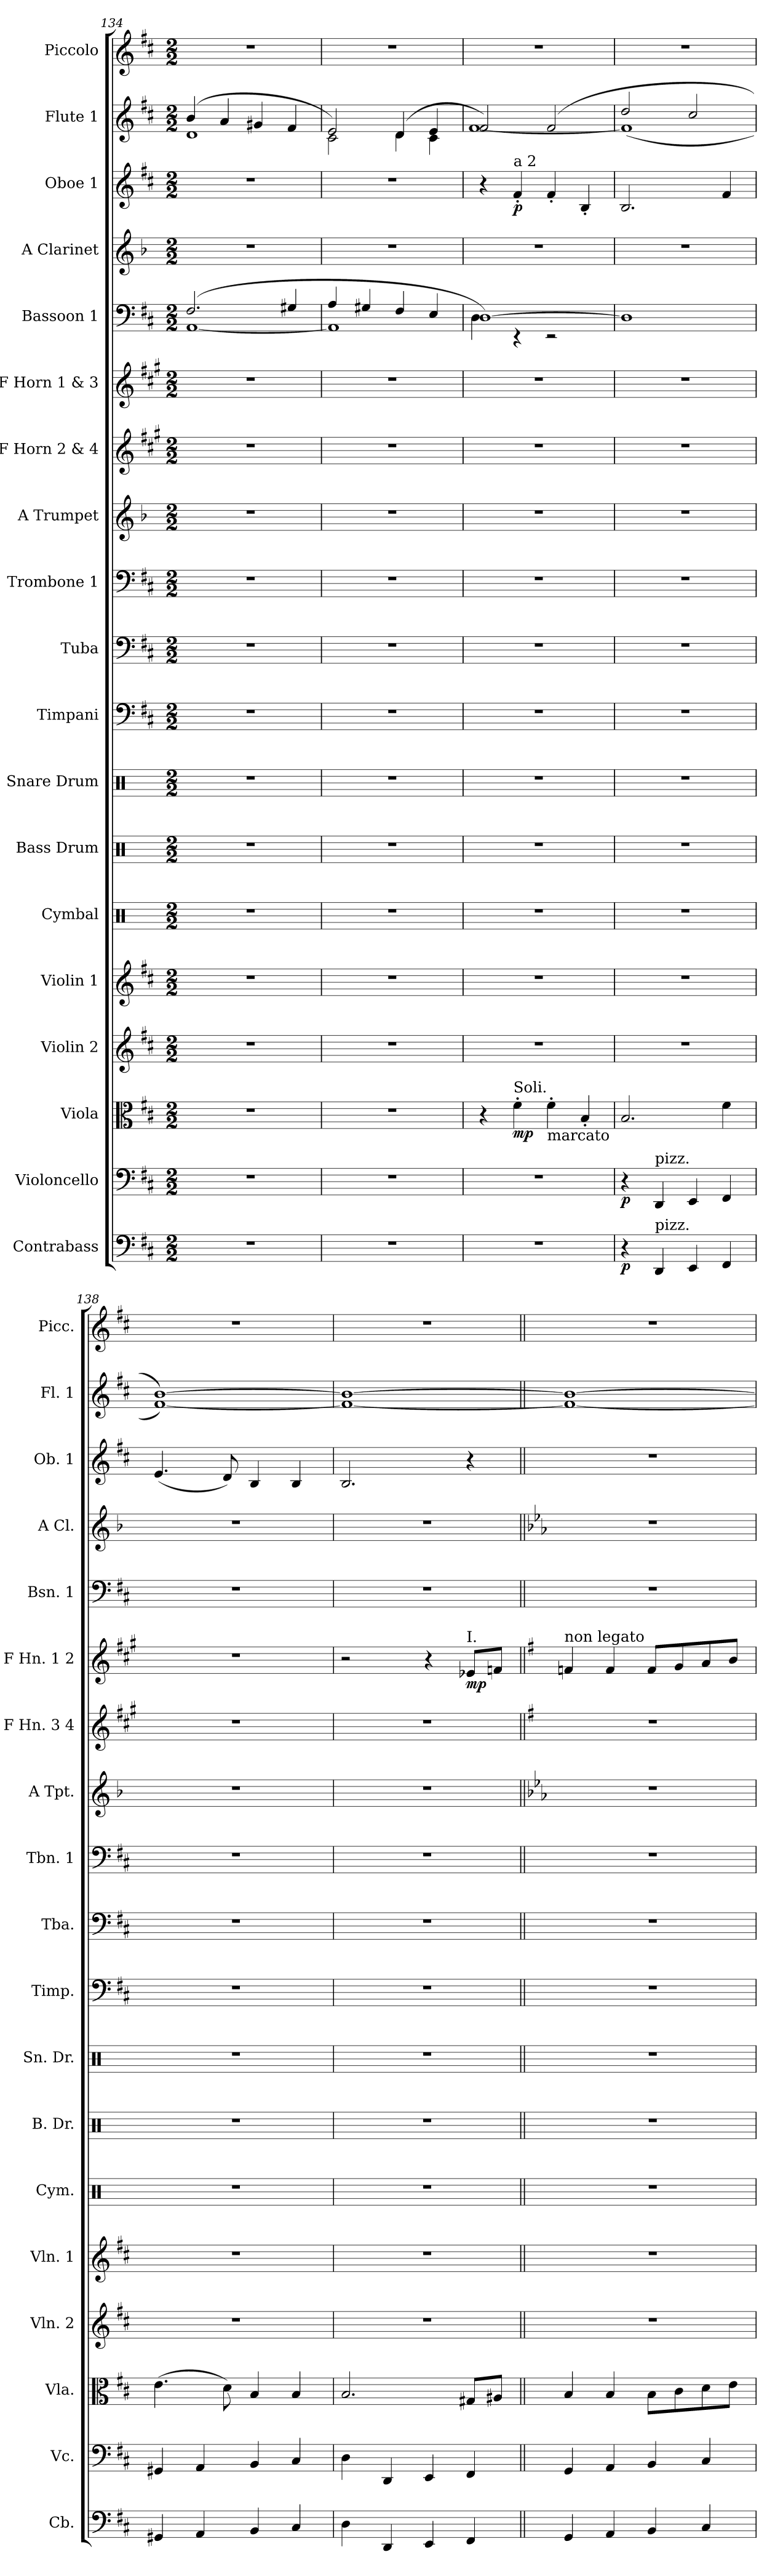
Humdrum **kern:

**kern	**dynam	**kern	**dynam	**kern	**dynam	**kern	**kern	**kern	**kern	**kern	**kern	**kern	**kern	**kern	**kern	**kern	**dynam	**kern	**kern	**kern	**dynam	**kern	**kern
*part19	*part19	*part18	*part18	*part17	*part17	*part16	*part15	*part14	*part13	*part12	*part11	*part10	*part9	*part8	*part7	*part6	*part6	*part5	*part4	*part3	*part3	*part2	*part1
*staff19	*staff19	*staff18	*staff18	*staff17	*staff17	*staff16	*staff15	*staff14	*staff13	*staff12	*staff11	*staff10	*staff9	*staff8	*staff7	*staff6	*staff6	*staff5	*staff4	*staff3	*staff3	*staff2	*staff1
*I"Contrabass	*	*I"Violoncello	*	*I"Viola	*	*I"Violin 2	*I"Violin 1	*I"Cymbal	*I"Bass Drum	*I"Snare Drum	*I"Timpani	*I"Tuba	*I"Trombone 1	*I"A Trumpet	*I"F Horn 2 &amp; 4	*I"F Horn 1 &amp; 3	*	*I"Bassoon 1	*I"A Clarinet	*I"Oboe 1	*	*I"Flute 1	*I"Piccolo
*I'Cb.	*	*I'Vc.	*	*I'Vla.	*	*I'Vln. 2	*I'Vln. 1	*I'Cym.	*I'B. Dr.	*I'Sn. Dr.	*I'Timp.	*I'Tba.	*I'Tbn. 1	*I'A Tpt.	*I'F Hn. 3 4	*I'F Hn. 1 2	*	*I'Bsn. 1	*I'A Cl.	*I'Ob. 1	*	*I'Fl. 1	*I'Picc.
*clefF4	*	*clefF4	*	*clefC3	*	*clefG2	*clefG2	*clefX	*clefX	*clefX	*clefF4	*clefF4	*clefF4	*clefG2	*clefG2	*clefG2	*	*clefF4	*clefG2	*clefG2	*	*clefG2	*clefG2
*ITrd7c12	*	*	*	*	*	*	*	*	*	*	*	*	*	*ITrd2c3	*ITrd4c7	*ITrd4c7	*	*	*ITrd2c3	*	*	*	*ITrd-7c-12
*k[f#c#]	*	*k[f#c#]	*	*k[f#c#]	*	*k[f#c#]	*k[f#c#]	*k[]	*k[]	*k[]	*k[f#c#]	*k[f#c#]	*k[f#c#]	*k[f#c#]	*k[f#c#]	*k[f#c#]	*	*k[f#c#]	*k[f#c#]	*k[f#c#]	*	*k[f#c#]	*k[f#c#]
*M2/2	*	*M2/2	*	*M2/2	*	*M2/2	*M2/2	*M2/2	*M2/2	*M2/2	*M2/2	*M2/2	*M2/2	*M2/2	*M2/2	*M2/2	*	*M2/2	*M2/2	*M2/2	*	*M2/2	*M2/2
=134	=134	=134	=134	=134	=134	=134	=134	=134	=134	=134	=134	=134	=134	=134	=134	=134	=134	=134	=134	=134	=134	=134	=134
*	*	*	*	*	*	*	*	*	*	*	*	*	*	*	*	*	*	*^	*	*	*	*^	*
1r	.	1r	.	1r	.	1r	1r	1r	1r	1r	1r	1r	1r	1r	1r	1r	.	(2.F#/	[1AA	1r	1r	.	(4b/	1d	1r
.	.	.	.	.	.	.	.	.	.	.	.	.	.	.	.	.	.	.	.	.	.	.	4a/	.	.
.	.	.	.	.	.	.	.	.	.	.	.	.	.	.	.	.	.	.	.	.	.	.	4g#X/	.	.
.	.	.	.	.	.	.	.	.	.	.	.	.	.	.	.	.	.	4G#X/	.	.	.	.	4f#/	.	.
=135	=135	=135	=135	=135	=135	=135	=135	=135	=135	=135	=135	=135	=135	=135	=135	=135	=135	=135	=135	=135	=135	=135	=135	=135	=135
1r	.	1r	.	1r	.	1r	1r	1r	1r	1r	1r	1r	1r	1r	1r	1r	.	4A/	1AA]	1r	1r	.	2e/)	2c#\	1r
.	.	.	.	.	.	.	.	.	.	.	.	.	.	.	.	.	.	4G#X/	.	.	.	.	.	.	.
.	.	.	.	.	.	.	.	.	.	.	.	.	.	.	.	.	.	4F#/	.	.	.	.	(4d/	4d\	.
.	.	.	.	.	.	.	.	.	.	.	.	.	.	.	.	.	.	4E/	.	.	.	.	4e/	4c#\	.
=136	=136	=136	=136	=136	=136	=136	=136	=136	=136	=136	=136	=136	=136	=136	=136	=136	=136	=136	=136	=136	=136	=136	=136	=136	=136
1r	.	1r	.	4r	.	1r	1r	1r	1r	1r	1r	1r	1r	1r	1r	1r	.	[1D)	4D\	1r	4r	.	2f#/)	[1f#	1r
!	!	!	!	!	!	!	!	!	!	!	!	!	!	!	!	!	!	!	!	!	!LO:TX:a:t=a 2	!	!	!	!
!	!	!	!	!LO:TX:a:t=Soli.	!	!	!	!	!	!	!	!	!	!	!	!	!	!	!	!	!	!	!	!	!
!	!	!	!	!	!LO:DY:b	!	!	!	!	!	!	!	!	!	!	!	!	!	!	!	!	!LO:DY:b	!	!	!
.	.	.	.	4f#'\	mp	.	.	.	.	.	.	.	.	.	.	.	.	.	4r	.	4f#'/	p	.	.	.
!	!	!	!	!LO:TX:b:t=marcato	!	!	!	!	!	!	!	!	!	!	!	!	!	!	!	!	!	!	!	!	!
.	.	.	.	4f#'\	.	.	.	.	.	.	.	.	.	.	.	.	.	.	2r	.	4f#'/	.	(2f#/	.	.
.	.	.	.	4B'/	.	.	.	.	.	.	.	.	.	.	.	.	.	.	.	.	4B'/	.	.	.	.
*	*	*	*	*	*	*	*	*	*	*	*	*	*	*	*	*	*	*v	*v	*	*	*	*	*	*
=137	=137	=137	=137	=137	=137	=137	=137	=137	=137	=137	=137	=137	=137	=137	=137	=137	=137	=137	=137	=137	=137	=137	=137	=137
!	!LO:DY:b	!	!LO:DY:b	!	!	!	!	!	!	!	!	!	!	!	!	!	!	!	!	!	!	!	!	!
4r	p	4r	p	2.B/	.	1r	1r	1r	1r	1r	1r	1r	1r	1r	1r	1r	.	1D]	1r	2.B/	.	2dd/	(1f#]	1r
!	!	!LO:TX:a:t=pizz.	!	!	!	!	!	!	!	!	!	!	!	!	!	!	!	!	!	!	!	!	!	!
!LO:TX:a:t=pizz.	!	!	!	!	!	!	!	!	!	!	!	!	!	!	!	!	!	!	!	!	!	!	!	!
4DDD/	.	4DD/	.	.	.	.	.	.	.	.	.	.	.	.	.	.	.	.	.	.	.	.	.	.
4EEE/	.	4EE/	.	.	.	.	.	.	.	.	.	.	.	.	.	.	.	.	.	.	.	2cc#/	.	.
4FFF#/	.	4FF#/	.	4f#\	.	.	.	.	.	.	.	.	.	.	.	.	.	.	.	4f#/	.	.	.	.
=138	=138	=138	=138	=138	=138	=138	=138	=138	=138	=138	=138	=138	=138	=138	=138	=138	=138	=138	=138	=138	=138	=138	=138	=138
4GGG#X/	.	4GG#X/	.	(4.e\	.	1r	1r	1r	1r	1r	1r	1r	1r	1r	1r	1r	.	1r	1r	(4.e/	.	[1b)	[1f#)	1r
4AAA/	.	4AA/	.	.	.	.	.	.	.	.	.	.	.	.	.	.	.	.	.	.	.	.	.	.
.	.	.	.	8d\)	.	.	.	.	.	.	.	.	.	.	.	.	.	.	.	8d/)	.	.	.	.
4BBB/	.	4BB/	.	4B/	.	.	.	.	.	.	.	.	.	.	.	.	.	.	.	4B/	.	.	.	.
4CC#/	.	4C#/	.	4B/	.	.	.	.	.	.	.	.	.	.	.	.	.	.	.	4B/	.	.	.	.
=139	=139	=139	=139	=139	=139	=139	=139	=139	=139	=139	=139	=139	=139	=139	=139	=139	=139	=139	=139	=139	=139	=139	=139	=139
4DD\	.	4D\	.	2.B/	.	1r	1r	1r	1r	1r	1r	1r	1r	1r	1r	2r	.	1r	1r	2.B/	.	1b_	1f#_	1r
4DDD/	.	4DD/	.	.	.	.	.	.	.	.	.	.	.	.	.	.	.	.	.	.	.	.	.	.
4EEE/	.	4EE/	.	.	.	.	.	.	.	.	.	.	.	.	.	4r	.	.	.	.	.	.	.	.
!	!	!	!	!	!	!	!	!	!	!	!	!	!	!	!	!LO:TX:a:t=I.	!	!	!	!	!	!	!	!
!	!	!	!	!	!	!	!	!	!	!	!	!	!	!	!	!	!LO:DY:b	!	!	!	!	!	!	!
4FFF#/	.	4FF#/	.	8G#X/L	.	.	.	.	.	.	.	.	.	.	.	8A-X/L	mp	.	.	4r	.	.	.	.
.	.	.	.	8A#X/J	.	.	.	.	.	.	.	.	.	.	.	8B-X/J	.	.	.	.	.	.	.	.
!!LO:PB:g=z
=140||	=140||	=140||	=140||	=140||	=140||	=140||	=140||	=140||	=140||	=140||	=140||	=140||	=140||	=140||	=140||	=140||	=140||	=140||	=140||	=140||	=140||	=140||	=140||	=140||
*k[]	*	*k[]	*	*k[]	*	*k[]	*k[]	*	*	*	*k[]	*k[]	*k[]	*k[]	*k[]	*k[]	*	*k[]	*k[]	*k[]	*	*k[]	*	*k[]
!	!	!	!	!	!	!	!	!	!	!	!	!	!	!	!	!LO:TX:a:t=non legato	!	!	!	!	!	!	!	!
4GGG/	.	4GG/	.	4B/	.	1r	1r	1r	1r	1r	1r	1r	1r	1r	1r	4B-X/	.	1r	1r	1r	.	1b_	1f#_	1r
4AAA/	.	4AA/	.	4B/	.	.	.	.	.	.	.	.	.	.	.	4B-/	.	.	.	.	.	.	.	.
4BBB/	.	4BB/	.	8B\L	.	.	.	.	.	.	.	.	.	.	.	8B-/L	.	.	.	.	.	.	.	.
.	.	.	.	8c\	.	.	.	.	.	.	.	.	.	.	.	8c/	.	.	.	.	.	.	.	.
4CC/	.	4C/	.	8d\	.	.	.	.	.	.	.	.	.	.	.	8d/	.	.	.	.	.	.	.	.
.	.	.	.	8e\J	.	.	.	.	.	.	.	.	.	.	.	8e/J	.	.	.	.	.	.	.	.
*	*	*	*	*	*	*	*	*	*	*	*	*	*	*	*	*	*	*	*	*	*	*v	*v	*
=	=	=	=	=	=	=	=	=	=	=	=	=	=	=	=	=	=	=	=	=	=	=	=
*-	*-	*-	*-	*-	*-	*-	*-	*-	*-	*-	*-	*-	*-	*-	*-	*-	*-	*-	*-	*-	*-	*-	*-
